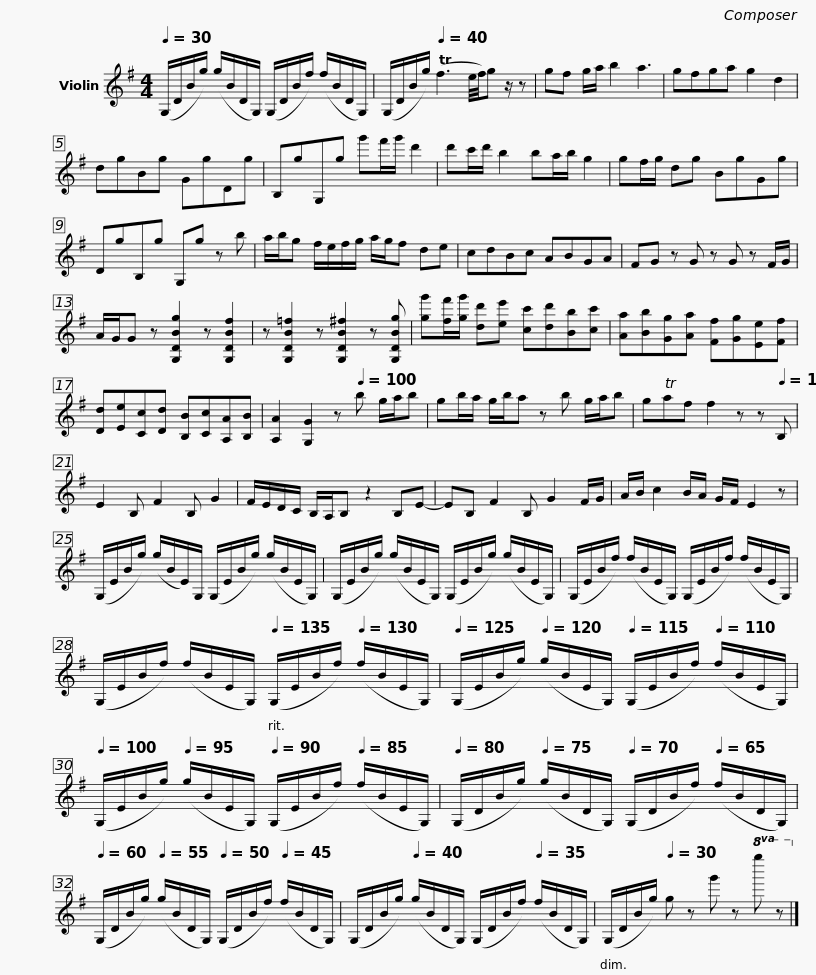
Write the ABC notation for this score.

X:1
L:1/8
Q:1/4=30
M:4/4
I:linebreak $
K:G
V:1 treble
V:1
 (G,/D/B/g/) (g/B/D/G,/) (G,/D/B/f/) (f/B/D/G,/) | (G,/D/B/g/)[Q:1/4=40] (Tf3 e/4f/4)g z/ z | gf g/a/ b2 a3 | gfga g2 d2 |$ dgBg GgDg | %5
 B,gG,g g'f'/g'/ d'2 | d'c'/d'/ b2 ba/b/ g2 | gf/g/ dg BgGg |$ DgB,g G,g z b | a/b/g f/e/f/g/ a/g/f de | %10
 cdBc ABGA | FG z G z G z F/G/ |$ A/G/G z [G,DBg]2 z [G,DBf]2 | z [G,DB=f]2 z [G,DB^f]2 z [G,DBg] | [gg'][ff']/[gg']/ [dd'][ee'] [cc'][dd'][Bb][cc'] | %15
 [Aa][Bb][Gg][Aa] [Ff][Gg][Ee][Ff] |$ [Dd][Ee][Cc][Dd] [B,B][Cc][A,A][B,B] | [A,A]2 [G,G]2 z[Q:1/4=100] b g/a/b | gb/a/ g/b/a z b g/a/b | gTaf f2 z z[Q:1/4=140] B, |$ %20
 E2 B, F2 B, G2 | F/E/D/C/ B,/A,/B, z2 B,E- | EB, F2 B, G2 F/G/ | A/B/ c2 B/A/ G/F/ E2 z |$ (G,/E/B/g/) (g/B/E/)G,/ (G,/E/B/g/) (g/B/E/G,/) | %25
 (G,/E/B/g/) (g/B/E/G,/) (G,/E/B/g/) (g/B/E/G,/) | (G,/E/B/f/) (f/B/E/G,/) (G,/E/B/f/) (f/B/E/G,/) |$ (G,/E/B/f/) (f/B/E/G,/)[Q:1/4=135] (G,/E/B/f/)[Q:1/4=130] (f/B/E/G,/) |$[Q:1/4=125] (G,/E/B/g/)[Q:1/4=120] (g/B/E/G,/)[Q:1/4=115] (G,/E/B/f/)[Q:1/4=110] (f/B/E/G,/) |[Q:1/4=100] (G,/E/B/g/)[Q:1/4=95] (g/B/E/G,/)[Q:1/4=90] (G,/E/B/f/)[Q:1/4=85] (f/B/E/G,/) | %30
[Q:1/4=80] (G,/D/B/g/)[Q:1/4=75] (g/B/D/G,/)[Q:1/4=70] (G,/D/B/f/)[Q:1/4=65] (f/B/D/G,/) |$[Q:1/4=60] (G,/D/B/g/)[Q:1/4=55] (g/B/D/G,/)[Q:1/4=50] (G,/D/B/f/)[Q:1/4=45] (f/B/D/G,/) | (G,/D/B/g/)[Q:1/4=40] (g/B/D/G,/) (G,/D/B/f/)[Q:1/4=35] (f/B/D/G,/) | (G,/D/B/g/)[Q:1/4=30] g z g' z!8va(! g'' z!8va)! |] %34
